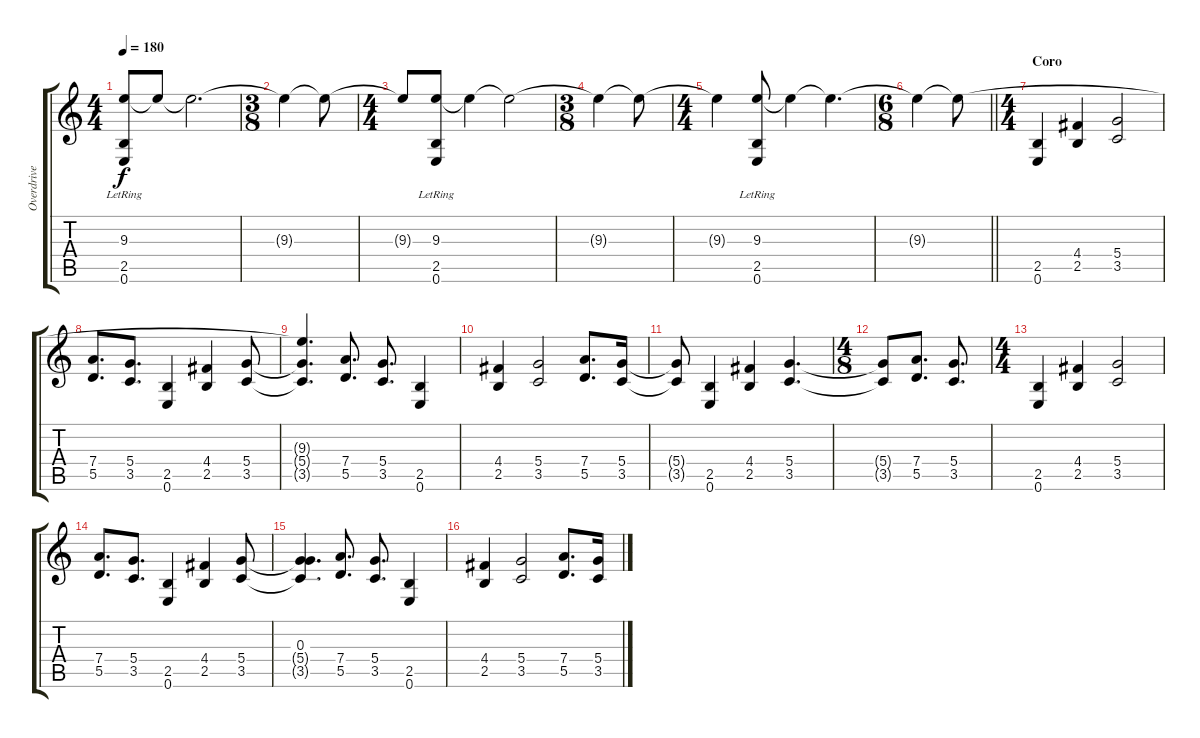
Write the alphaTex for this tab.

\track ("Overdrive" "Overdrive") {instrument overdrivenguitar}
\staff {score tabs}
\tuning (E4 B3 G3 D3 A2 E2) {hide}
\ts (4 4)
\tempo 180
\clef g2
\ks c
(9.3{lr} 2.5 0.6).8{dy f} 9.3{t}.8 9.3{t}.2{d} |
\ts (3 8)
9.3{t}.4 9.3{t}.8 |
\ts (4 4)
9.3{t}.8 (9.3{lr} 2.5 0.6).8 9.3{t}.4 9.3{t}.2 |
\ts (3 8)
9.3{t}.4 9.3{t}.8 |
\ts (4 4)
9.3{t}.4 (9.3{lr} 2.5 0.6).8 9.3{t}.4 9.3{t}.4{d} |
\ts (6 8)
\barLineRight lightlight
9.3{t}.4 9.3{t}.8 |
\ts (4 4)
\section ("" "Coro")
(2.5 0.6).4 (4.4 2.5).4 (5.4 3.5).2 |
(7.4 5.5).8{d} (5.4 3.5).8{d} (2.5 0.6).4 (4.4 2.5).4 (5.4 3.5).8 |
(9.3{t} 5.4{t} 3.5{t}).4{d} (7.4 5.5).8{d} (5.4 3.5).8{d} (2.5 0.6).4 |
(4.4 2.5).4 (5.4 3.5).2 (7.4 5.5).8{d} (5.4 3.5).16 |
(5.4{t} 3.5{t}).8 (2.5 0.6).4 (4.4 2.5).4 (5.4 3.5).4{d} |
\ts (4 8)
(5.4{t} 3.5{t}).8 (7.4 5.5).8{d} (5.4 3.5).8{d} |
\ts (4 4)
(2.5 0.6).4 (4.4 2.5).4 (5.4 3.5).2 |
(7.4 5.5).8{d} (5.4 3.5).8{d} (2.5 0.6).4 (4.4 2.5).4 (5.4 3.5).8 |
(0.3 5.4{t} 3.5{t}).4{d} (7.4 5.5).8{d} (5.4 3.5).8{d} (2.5 0.6).4 |
(4.4 2.5).4 (5.4 3.5).2 (7.4 5.5).8{d} (5.4 3.5).16
